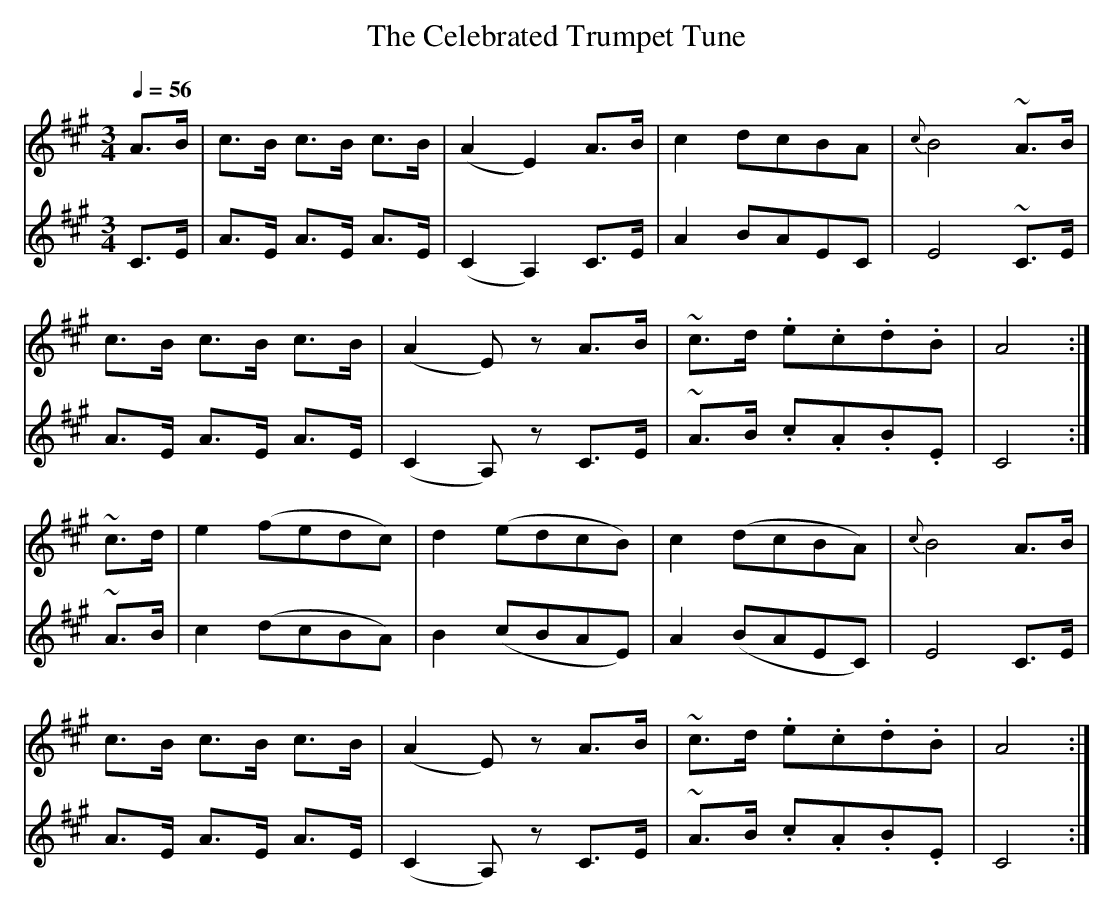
X:1
T:The Celebrated Trumpet Tune
M:3/4
L:1/8
Q:1/4=56
K:A
V:1  A>B|c>B  c>B c>B|(A2  E2)  A>B| c2   dcBA   |{c}B4 ~A>B|
V:2  C>E|A>E  A>E A>E|(C2  A,2) C>E| A2   BAEC   |   E4 ~C>E|
V:1      c>B  c>B c>B|(A2  E)z  A>B|~c>d .e.c.d.B|   A4    :|
V:2      A>E  A>E A>E|(C2  A,)z C>E|~A>B .c.A.B.E|   C4    :|
V:1 ~c>d|e2 (fedc)   | d2 (edcB)   | c2  (dcBA)  |{c}B4  A>B|
V:2 ~A>B|c2 (dcBA)   | B2 (cBAE)   | A2  (BAEC)  |   E4  C>E|
V:1      c>B c>B  c>B|(A2  E)z  A>B|~c>d .e.c.d.B|   A4    :|
V:2      A>E A>E  A>E|(C2  A,)z C>E|~A>B .c.A.B.E|   C4    :|
